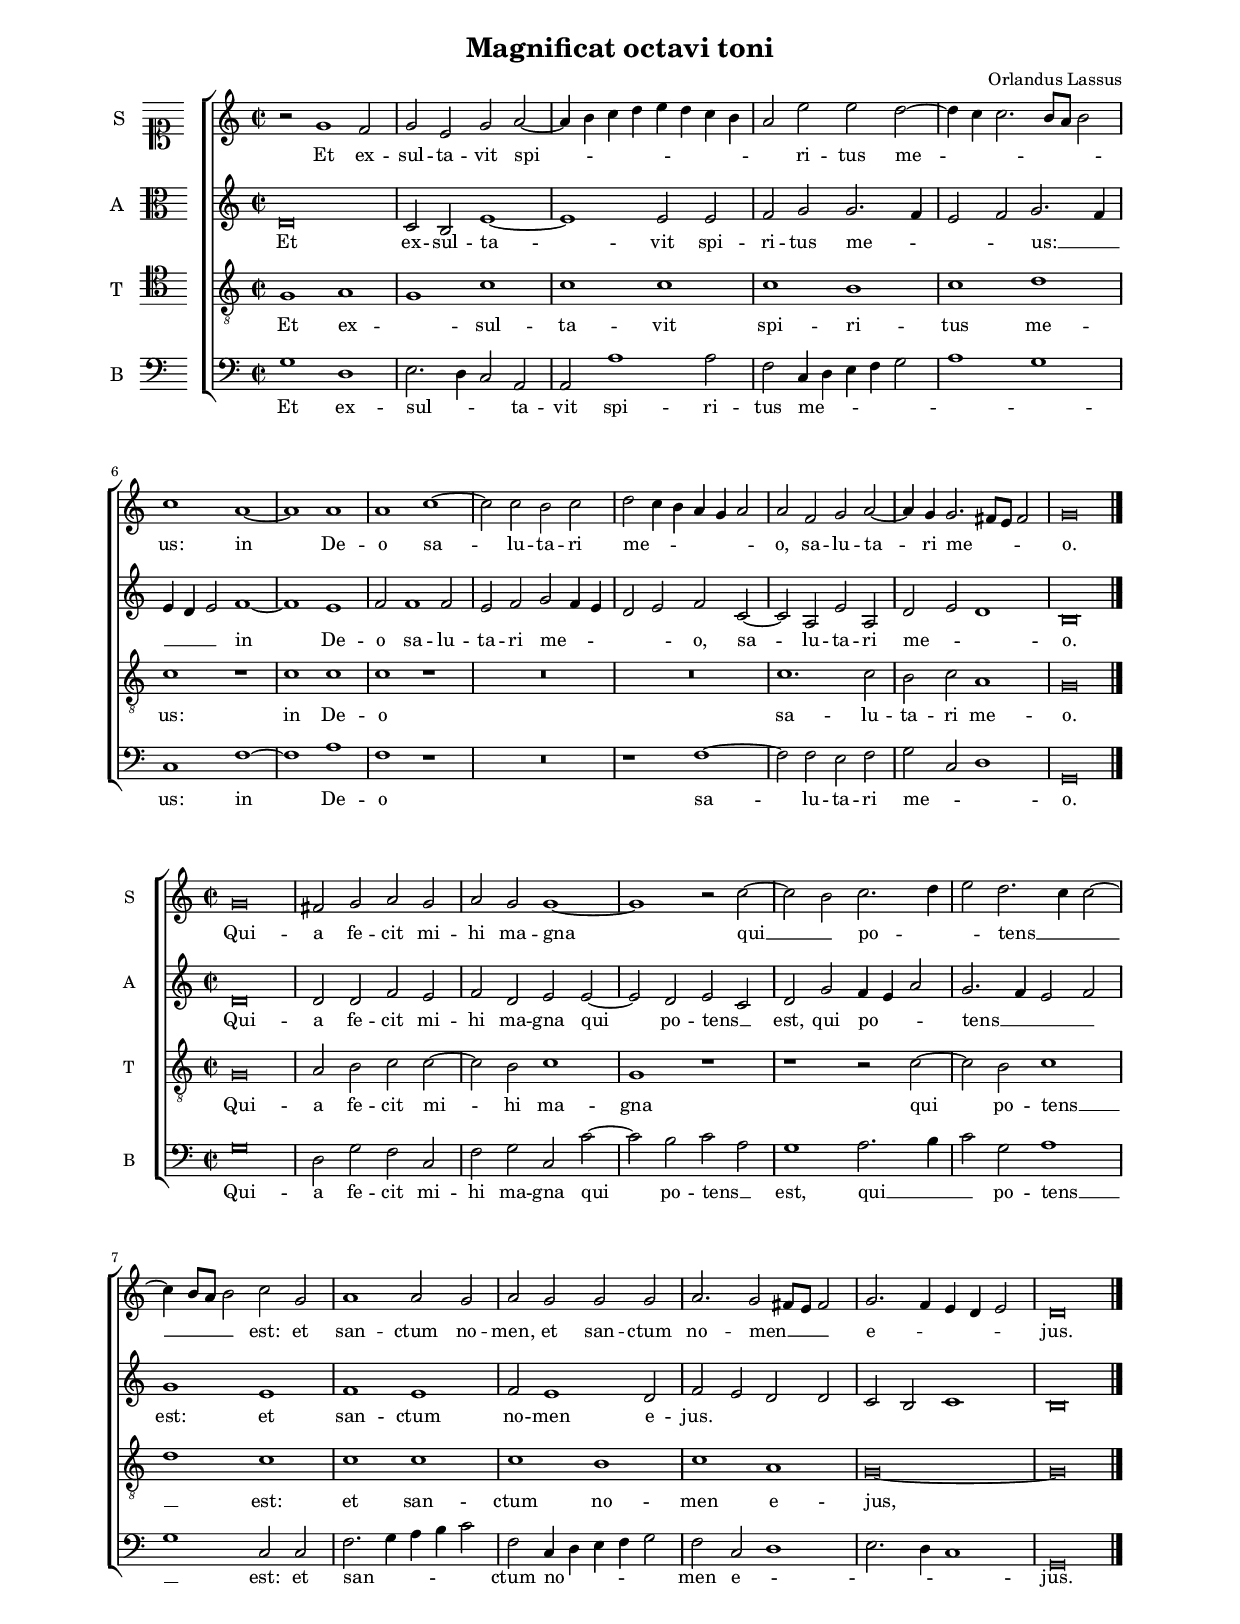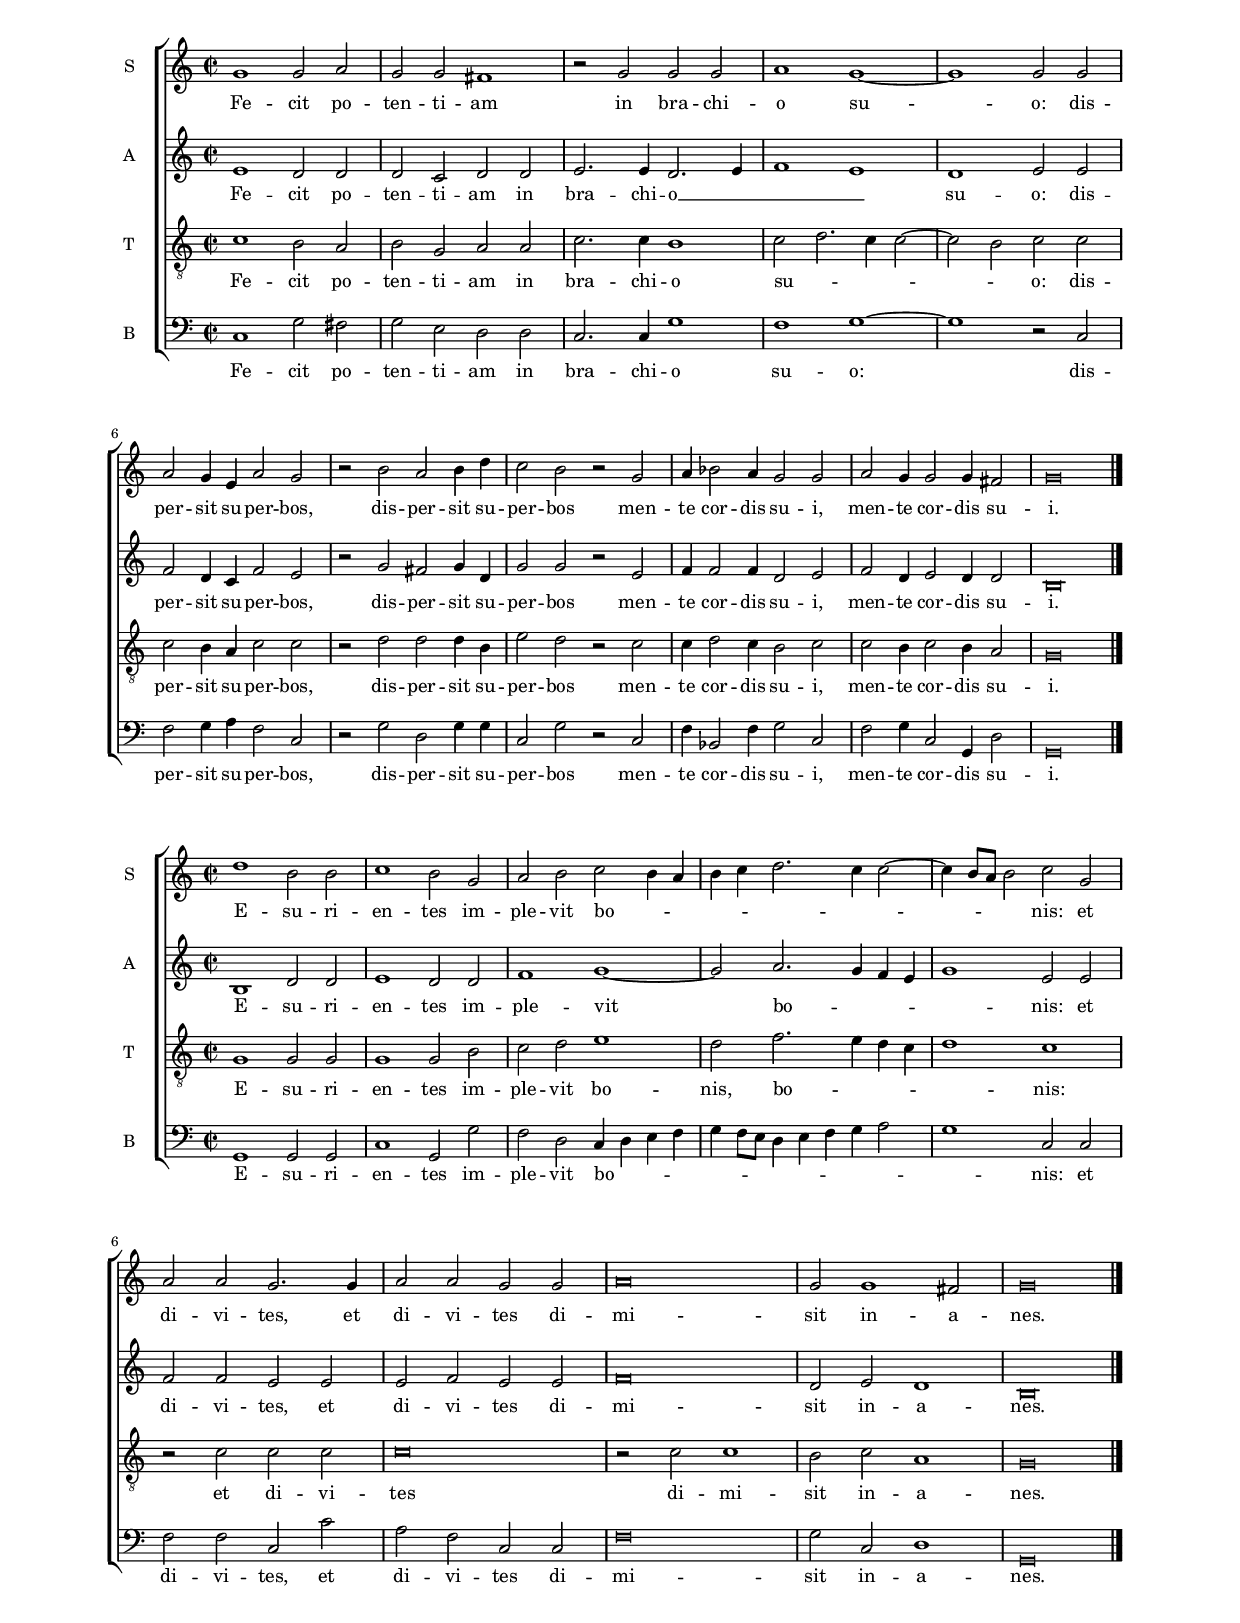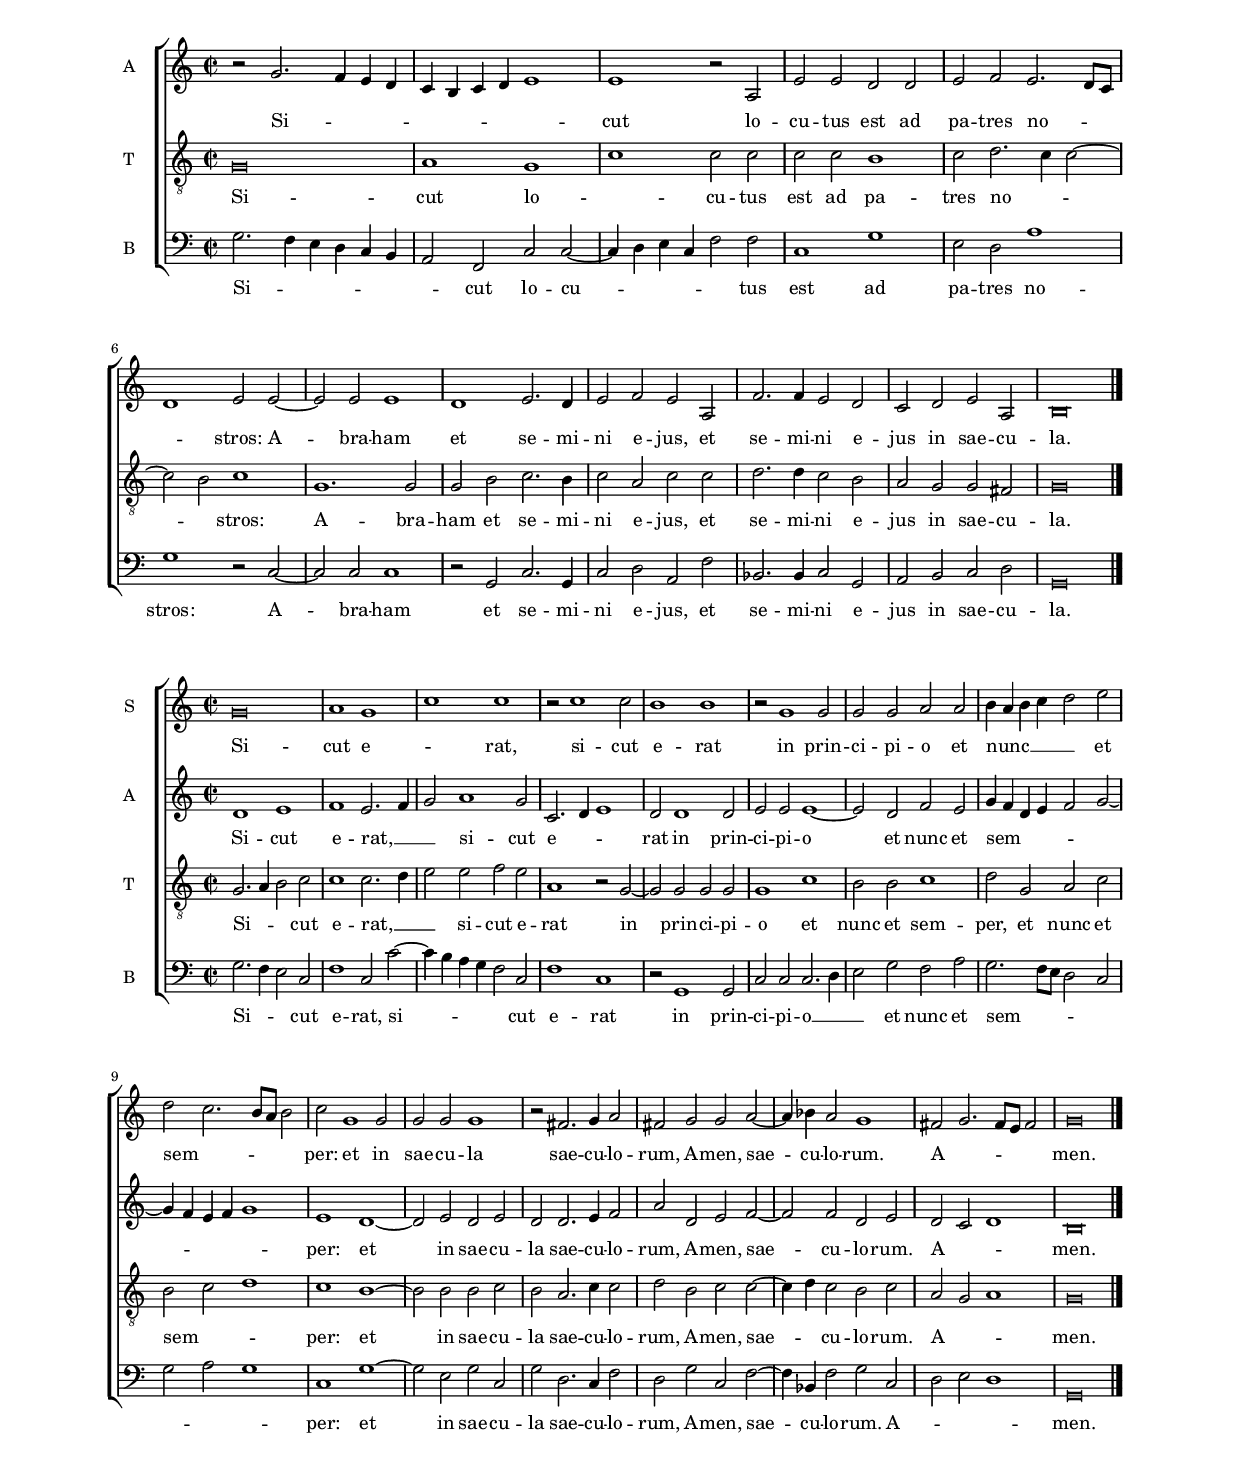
\version "2.18.2"
\include "deutsch.ly"
#(set-global-staff-size 15)
#(ly:set-option 'point-and-click #f)


\header
{
  title="Magnificat octavi toni"
  composer="Orlandus Lassus"
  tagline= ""
}
	
	ficta = { \once \set suggestAccidentals = ##t }
	
	forget = #(define-music-function (parser location music) (ly:music?) #{
		\accidentalStyle forget
		$music
		\accidentalStyle default
		#})
	
	m = \melisma
	me = \melismaEnd


\paper
	{
	top-margin = 1.4 \cm
	bottom-margin = 1.8 \cm
	left-margin = 2 \cm
	right-margin = 2 \cm
	ragged-bottom = ##f
	ragged-last-bottom = ##t
	print-page-number = ##f
	score-system-spacing = #'((basic-distance . 18) (minimum-distance . 14) (padding . 7) (strechability . 250))
	system-system-spacing = #'((basic-distance . 18) (minimum-distance . 14) (padding . 7) (strechability . 250))
%	scoreTitleMarkup = \markup { \fill-line  { \null \fontsize #2 \bold \fromproperty #'header:piece \fromproperty #'header:opus } }
%	systems-per-page = 4
%	min-systems-per-page = 3
	}

global = {
	\key c \major
	\time 2/2 \set Score.measureLength = #(ly:make-moment 2/1)
	}
	

incipitcantus = \markup { \score {
	{
	\set Staff.instrumentName = \markup { \fontsize #1 "S" }
	\key c \major
	\clef soprano
	s4 \bar ""
	}
	\layout  {
	raggedright = ##t
	indent = 0.7 \cm
	line-width = 1.5 \cm
	\context { \Staff \remove Time_signature_engraver }
	\override Staff.Clef.Y-extent = #'(0 . 0)
	}} \hspace #1 }
      
      
incipitaltus = \markup { \score {
	{
	\set Staff.instrumentName = \markup { \fontsize #1 "A" }
	\key c \major
	\clef alto
	s4 \bar ""
	}
	\layout  {
	raggedright = ##t
	indent = 0.7 \cm
	line-width = 1.5 \cm
	\context { \Staff \remove Time_signature_engraver }
	\override Staff.Clef.Y-extent = #'(0 . 0)
	}} \hspace #1 }


incipittenor = \markup { \score {
	{
	\set Staff.instrumentName = \markup { \fontsize #1 "T" }
	\key c \major
	\clef tenor
	s4 \bar ""
	}
	\layout  {
	raggedright = ##t
	indent = 0.7 \cm
	line-width = 1.5 \cm
	\context { \Staff \remove Time_signature_engraver }
	\override Staff.Clef.Y-extent = #'(0 . 0)
	}} \hspace #1 }
     
      
incipitbassus = \markup { \score {
	{
	\set Staff.instrumentName = \markup { \fontsize #1 "B" }
	\key c \major
	\clef bass
	s4 \bar ""
	}
	\layout  {
	raggedright = ##t
	indent = 0.7 \cm
	line-width = 1.5 \cm
	\context { \Staff \remove Time_signature_engraver }
	\override Staff.Clef.Y-extent = #'(0 . 0)
	}} \hspace #1 }


cantus =  \relative c''
	{
	r2 g1 f2
	g2 e g a~
	a4 h c d e d c h
	a2 e' e d~
%5
	d4 c c2. h8 a h2 |
	c1 a~
	a1 a
	a c~
	c2 c h c
%10
	d2 c4 h a g a2 |
	a2 f g a~
	a4 g g2. fis8 e fis2
	g\breve \bar "|." |
	}


altus =  \relative c'
       {
	d\breve
	c2 h e1~
	e1 e2 e
	f2 g g2. f4
%5
	e2 f g2. f4 |
	e4 d e2 f1~
	f1 e
	f2 f1 f2
	e2 f g f4 e
%10
	d2 e f c~ |
	c2 a e' a,
	d2 e d1
	h\breve |
	}


tenor =  \relative c'
	{
	g1 a
	g1 c
	c1 c
	c1 h
%5
	c1 d |
	c1 r
	c1 c
	c1 r
	R\breve
%10
	R\breve |
	c1. c2
	h2 c a1
	g\breve |
	}


bassus  =  \relative c
	{
	g'1 d
	e2. d4 c2 a
	a2 a'1 a2
	f2 c4 d e f g2
%5
	a1 g |
	c,1 f~
	f1 a
	f1 r
	R\breve
%10
	r1 f~ |
	f2 f e f
	g2 c, d1
	g,\breve |
	
	}


lyricscantus = \lyricmode {
	Et ex -- sul -- ta -- vit spi -- _ _ _ _ _ _ _ _ ri -- tus me -- _ _ _ _ _ us:
	in De -- o
	sa -- lu -- ta -- ri me -- _ _ _ _ _ o,
	sa -- lu -- ta -- ri me -- _ _ _ o.
	}


lyricsaltus = \lyricmode {
	Et ex -- sul -- ta -- vit spi -- ri -- tus me -- _ _ _ us: __ _ _ _ _
	in De -- o
	sa -- lu -- ta -- ri me -- _ _ _ _ o,
	sa -- lu -- ta -- ri me -- _ _ o.
	}


lyricstenor = \lyricmode {
	Et ex -- _ sul -- ta -- vit spi -- ri -- tus me -- us:
	in De -- o
	sa -- lu -- ta -- ri me -- o.
	}


lyricsbassus = \lyricmode {
	Et ex -- sul -- _ _ ta -- vit spi -- ri -- tus me -- _ _ _ _ _ _ us:
	in De -- o
	sa -- lu -- ta -- ri me -- _ _ o.
	}


\score
{  
	% \transpose {
	\new ChoirStaff \with { \override StaffGrouper.staff-staff-spacing.basic-distance = #12 }
	<<

	\new Staff << \global
	\new Voice="v1" {
		\set Staff.instrumentName=\incipitcantus
		\set Staff.midiInstrument = "reed organ"
		\clef violin
		\cantus }
	\new Lyrics \lyricsto "v1" {\lyricscantus }
	>>


	\new Staff << \global
	\new Voice="v2" {
		\set Staff.instrumentName=\incipitaltus
		\set Staff.midiInstrument = "reed organ"
		\clef violin 
		\altus}
	\new Lyrics \lyricsto "v2" {\lyricsaltus }
	>>


	\new Staff << \global
	\new Voice="v3" {
		\set Staff.instrumentName=\incipittenor
		\set Staff.midiInstrument = "reed organ"
		\clef "G_8"
		\tenor }
	\new Lyrics \lyricsto "v3" {\lyricstenor }
	>>


	\new Staff << \global
	\new Voice="v4" {
		\set Staff.instrumentName=\incipitbassus
		\set Staff.midiInstrument = "reed organ"
		\clef bass
		\bassus }
	\new Lyrics \lyricsto "v4" {\lyricsbassus}
	>>

	>>
	% } % transpose

	\layout
	{
	indent = 1.6 \cm
%	\context { \Lyrics \override VerticalAxisGroup.nonstaff-relatedstaff-spacing.padding = #2 }
	\context { \Staff \override TimeSignature.break-visibility = #end-of-line-invisible }
%	\context { \Staff \override InstrumentName.X-offset = #'-25 }
	\context { \Score \override BarNumber.padding = #2 }
	\context { \Voice \override NoteHead.style = #'baroque }
	}


\midi
	{
    	\tempo 2 = 90
	}

}

%%%%%%%%%%%%%%%%%%%%   2. QUIA FECIT MIHI MAGNA


global = {
	\key c \major
	\time 2/2 \set Score.measureLength = #(ly:make-moment 2/1)
	}


cantus =  \relative c''
	{
	g\breve
	fis2 g a g
	a2 g g1~
	g1 r2 c~
%5
	c2 h c2. d4 |
	e2 d2. c4 c2~
	c4 h8 a h2 c g
	a1 a2 g
	a2 g g g
%10
	a2. g2 fis8 e fis2 |
	g2. f4 e d e2
	d\breve \bar "|." |
	}


altus =  \relative c'
        {
	d\breve
	d2 d f e
	f2 d e e~
	e2 d e c
%5
	d2 g f4 e a2 |
	g2. f4 e2 f
	g1 e
	f1 e
	f2 e1 d2
%10
	f2 e d d |
	c2 h c1
	h\breve |
	}


tenor =  \relative c'
	{
	g\breve
	a2 h c c~
	c2 h c1
	g1 r
%5
	r1 r2 c~ |
	c2 h c1
	d1 c
	c1 c
	c1 h
%10
	c1 a |
	g\breve~
	g\breve |
	}


bassus  =  \relative c
	{
	g'\breve
	d2 g f c
	f2 g c, c'~
	c2 h c a
%5
	g1 a2. h4 |
	c2 g a1
	g1 c,2 c
	f2. g4 a h c2
	f,2 c4 d e f g2
%10
	f2 c d1 |
	e2. d4 c1
	g\breve |
	}


lyricscantus = \lyricmode {
	Qui -- a fe -- cit mi -- hi ma -- gna qui __ _ po -- _ _ tens __ _ _ _ _ _ est:
	et san -- ctum no -- men,
	et san -- ctum no -- men __ _ _ _ e -- _ _ _ _ jus.
	}


lyricsaltus = \lyricmode {
	Qui -- a fe -- cit mi -- hi ma -- gna qui po -- tens __ _ est,
	qui po -- _ _ tens __ _ _ _ est:
	et san -- ctum no -- men e -- jus.
	}


lyricstenor = \lyricmode {
	Qui -- a fe -- cit mi -- hi ma -- gna qui po -- tens __ _ est:
	et san -- ctum no -- men e -- jus,
	et san -- ctum no -- men e -- jus.
	}


lyricsbassus = \lyricmode {
	Qui -- a fe -- cit mi -- hi ma -- gna qui po -- tens __ _ est,
	qui __ _ _ po -- tens __ _ est:
	et san -- _ _ _ _ ctum no -- _ _ _ _ men e -- _ _ _ _ jus.
	}


\score
{  
	% \transpose {
	\new ChoirStaff \with { \override StaffGrouper.staff-staff-spacing.basic-distance = #12 }
	<<

	\new Staff <<\global
	\new Voice="v1" {
	  \set Staff.instrumentName="S"
		\set Staff.midiInstrument = "reed organ"
		\clef violin
		\cantus }
	\new Lyrics \lyricsto "v1" {\lyricscantus }
	>>


	\new Staff << \global
	\new Voice="v2" {
	  \set Staff.instrumentName="A"
		\set Staff.midiInstrument = "reed organ"
		\clef violin 
		\altus}
	\new Lyrics \lyricsto "v2" {\lyricsaltus }
	>>


	\new Staff <<\global
	\new Voice="v3" {
	  \set Staff.instrumentName="T"
		\set Staff.midiInstrument = "reed organ"
		\clef "G_8"
		\tenor }
	\new Lyrics \lyricsto "v3" {\lyricstenor }
	>>


	\new Staff <<\global
	\new Voice="v4" {
	  \set Staff.instrumentName="B"
		\set Staff.midiInstrument = "reed organ"
		\clef bass
		\bassus }
	\new Lyrics \lyricsto "v4" {\lyricsbassus}
	>>
	
	>>
	% } % transpose

	\layout
	{
	indent = 0.8 \cm
%	\context { \Lyrics \override VerticalAxisGroup.nonstaff-relatedstaff-spacing.padding = #2 }
	\context { \Staff \override TimeSignature.break-visibility = #end-of-line-invisible }
%	\context { \Staff \override InstrumentName.X-offset = #'-25 }
	\context { \Score \override BarNumber.padding = #2 }
	\context { \Voice \override NoteHead.style = #'baroque }
	}

\midi
	{
    	\tempo 2 = 90
	}
	
}


%%%%%%%%%%%%%%%%%%%%   3. FECIT POTENTIAM


global = {
	\key c \major
	\time 2/2 \set Score.measureLength = #(ly:make-moment 2/1)
	}


cantus =  \relative c''
	{
	g1 g2 a
	g2 g fis1
	r2 g g g
	a1 g~
%5
	g1 g2 g |
	a2 g4 e a2 g
	r2 h a h4 d
	c2 h r g
	a4 b2 a4 g2 g
%10
	a2 g4 g2 g4 fis2 |
	g\breve \bar "|." |
	}


altus =  \relative c'
        {
	e1 d2 d
	d2 c d d
	e2. e4 d2. e4
	f1 e
%5
	d1 e2 e |
	f2 d4 c f2 e
	r2 g fis g4 d
	g2 g r e
	f4 f2 f4 d2 e
%10
	f2 d4 e2 d4 d2 |
	h\breve |
	}


tenor =  \relative c'
	{
	c1 h2 a
	h2 g a a
	c2. c4 h1
	c2 d2. c4 c2~
%5
	c2 h c c |
	c2 h4 a c2 c
	r2 d d d4 h
	e2 d r c
	c4 d2 c4 h2 c
%10
	c2 h4 c2 h4 a2 |
	g\breve |
	}


bassus  =  \relative c
	{
	c1 g'2 fis
	g2 e d d
	c2. c4 g'1
	f1 g~
%5
	g1 r2 c, |
	f2 g4 a f2 c
	r2 g' d g4 g
	c,2 g' r c,
	f4 b,2 f'4 g2 c,
%10
	f2 g4 c,2 g4 d'2 |
	g,\breve |
	}


lyricscantus = \lyricmode {
	Fe -- cit po -- ten -- ti -- am in bra -- chi -- o su -- o:
	dis -- per -- sit su -- per -- bos,
	dis -- per -- sit su -- per -- bos
	men -- te cor -- dis su -- i,
	men -- te cor -- dis su -- i.
	}


lyricsaltus = \lyricmode {
	Fe -- cit po -- ten -- ti -- am in bra -- chi -- o __ _ _ _ su -- o:
	dis -- per -- sit su -- per -- bos,
	dis -- per -- sit su -- per -- bos
	men -- te cor -- dis su -- i,
	men -- te cor -- dis su -- i.
	}


lyricstenor = \lyricmode {
	Fe -- cit po -- ten -- ti -- am in bra -- chi -- o su -- _ _ _ _ o:
	dis -- per -- sit su -- per -- bos,
	dis -- per -- sit su -- per -- bos
	men -- te cor -- dis su -- i,
	men -- te cor -- dis su -- i.
	}


lyricsbassus = \lyricmode {
	Fe -- cit po -- ten -- ti -- am in bra -- chi -- o su -- o:
	dis -- per -- sit su -- per -- bos,
	dis -- per -- sit su -- per -- bos
	men -- te cor -- dis su -- i,
	men -- te cor -- dis su -- i.
	}


\score
{  
	% \transpose {
	\new ChoirStaff \with { \override StaffGrouper.staff-staff-spacing.basic-distance = #12 }
	<<

	\new Staff <<\global
	\new Voice="v1" {
	  \set Staff.instrumentName="S"
		\set Staff.midiInstrument = "reed organ"
		\clef violin
		\cantus }
	\new Lyrics \lyricsto "v1" {\lyricscantus }
	>>


	\new Staff << \global
	\new Voice="v2" {
	  \set Staff.instrumentName="A"
		\set Staff.midiInstrument = "reed organ"
		\clef violin 
		\altus}
	\new Lyrics \lyricsto "v2" {\lyricsaltus }
	>>


	\new Staff <<\global
	\new Voice="v3" {
	  \set Staff.instrumentName="T"
		\set Staff.midiInstrument = "reed organ"
		\clef "G_8"
		\tenor }
	\new Lyrics \lyricsto "v3" {\lyricstenor }
	>>


	\new Staff <<\global
	\new Voice="v4" {
	  \set Staff.instrumentName="B"
		\set Staff.midiInstrument = "reed organ"
		\clef bass
		\bassus }
	\new Lyrics \lyricsto "v4" {\lyricsbassus}
	>>
	
	>>
	% } % transpose

	\layout
	{
	indent = 0.8 \cm
%	\context { \Lyrics \override VerticalAxisGroup.nonstaff-relatedstaff-spacing.padding = #2 }
	\context { \Staff \override TimeSignature.break-visibility = #end-of-line-invisible }
%	\context { \Staff \override InstrumentName.X-offset = #'-25 }
	\context { \Score \override BarNumber.padding = #2 }
	\context { \Voice \override NoteHead.style = #'baroque }
	}


\midi
	{
    	\tempo 2 = 90
	}
	
}


%%%%%%%%%%%%%%%%%%%%   4.  ESURIENTES


global = {
	\key c \major
	\time 2/2 \set Score.measureLength = #(ly:make-moment 2/1)
	}


cantus =  \relative c''
	{
	d1 h2 h
	c1 h2 g
	a2 h c h4 a
	h4 c d2. c4 c2~
%5
	c4 h8 a h2 c g |
	a2 a g2. g4
	a2 a g g
	a\breve
	g2 g1 fis2
%10
	g\breve \bar "|." |
	}


altus =  \relative c'
        {
	h1 d2 d
	e1 d2 d
	f1 g~
	g2 a2. g4 f e
%5
	g1 e2 e |
	f2 f e e
	e2 f e e
	f\breve
	d2 e d1
%10
	h\breve |
	}


tenor =  \relative c'
	{
	g1 g2 g
	g1 g2 h
	c2 d e1
	d2 f2. e4 d c
%5
	d1 c |
	r2 c c c
	c\breve
	r2 c c1
	h2 c a1
%10
	g\breve |
	}


bassus  =  \relative c
	{
	g1 g2 g
	c1 g2 g'
	f2 d c4 d e f
	g4 f8 e d4 e f g a2
%5
	g1 c,2 c |
	f2 f c c'
	a2 f c c
	f\breve
	g2 c, d1
%10
	g,\breve |
	}


lyricscantus = \lyricmode {
	E -- su -- ri -- en -- tes im -- ple -- vit bo -- _ _ _ _ _ _ _ _ _ _ nis:
	et di -- vi -- tes,
	et di -- vi -- tes
	di -- mi -- sit in -- a -- nes.
	}


lyricsaltus = \lyricmode {
	E -- su -- ri -- en -- tes im -- ple -- vit bo -- _ _ _ _ nis:
	et di -- vi -- tes,
	et di -- vi -- tes
	di -- mi -- sit in -- a -- nes.
	}


lyricstenor = \lyricmode {
	E -- su -- ri -- en -- tes im -- ple -- vit bo -- nis,
	bo -- _ _ _ _ nis:
	et di -- vi -- tes
	di -- mi -- sit in -- a -- nes.
	}


lyricsbassus = \lyricmode {
	E -- su -- ri -- en -- tes im -- ple -- vit bo -- _ _ _ _ _ _ _ _ _ _ _ _ nis:
	et di -- vi -- tes,
	et di -- vi -- tes
	di -- mi -- sit in -- a -- nes.
	}


\score
{  
	% \transpose {
	\new ChoirStaff \with { \override StaffGrouper.staff-staff-spacing.basic-distance = #12 }
	<<

	\new Staff <<\global
	\new Voice="v1" {
	  \set Staff.instrumentName="S"
		\set Staff.midiInstrument = "reed organ"
		\clef violin
		\cantus }
	\new Lyrics \lyricsto "v1" {\lyricscantus }
	>>


	\new Staff << \global
	\new Voice="v2" {
	  \set Staff.instrumentName="A"
		\set Staff.midiInstrument = "reed organ"
		\clef violin 
		\altus}
	\new Lyrics \lyricsto "v2" {\lyricsaltus }
	>>


	\new Staff <<\global
	\new Voice="v3" {
	  \set Staff.instrumentName="T"
		\set Staff.midiInstrument = "reed organ"
		\clef "G_8"
		\tenor }
	\new Lyrics \lyricsto "v3" {\lyricstenor }
	>>


	\new Staff <<\global
	\new Voice="v4" {
	  \set Staff.instrumentName="B"
		\set Staff.midiInstrument = "reed organ"
		\clef bass
		\bassus }
	\new Lyrics \lyricsto "v4" {\lyricsbassus}
	>>
	
	>>
	% } % transpose

	\layout
	{
	indent = 0.8 \cm
%	\context { \Lyrics \override VerticalAxisGroup.nonstaff-relatedstaff-spacing.padding = #2 }
	\context { \Staff \override TimeSignature.break-visibility = #end-of-line-invisible }
%	\context { \Staff \override InstrumentName.X-offset = #'-25 }
	\context { \Score \override BarNumber.padding = #2 }
	\context { \Voice \override NoteHead.style = #'baroque }
	}


\midi
	{
    	\tempo 2 = 90
	}

}


%%%%%%%%%%%%%%%%%%%%   5. SICUT LOCUTUS EST AD PATRES NOSTROS


global = {
	\key c \major
	\time 2/2 \set Score.measureLength = #(ly:make-moment 2/1)
	}


altus =  \relative c'
        {
	r2 g'2. f4 e d
	c4 h c d e1
	e1 r2 a,
	e'2 e d d
%5
	e2 f e2. d8 c |
	d1 e2 e~
	e2 e e1
	d1 e2. d4
	e2 f e a,
%10
	f'2. f4 e2 d |
	c2 d e a,
	h\breve \bar "|." |
	}


tenor =  \relative c'
	{
	g\breve
	a1 g
	c1 c2 c
	c2 c h1
%5
	c2 d2. c4 c2~ |
	c2 h c1
	g1. g2
	g2 h c2. h4
	c2 a c c
%10
	d2. d4 c2 h |
	a2 g g fis
	g\breve |
	}


bassus  =  \relative c
	{
	g'2. f4 e d c h
	a2 f c'2 c~
	c4 d e c f2 f
	c1 g'
%5
	e2 d a'1 |
	g1 r2 c,~
	c2 c c1
	r2 g c2. g4
	c2 d a f'
%10
	b,2. b4 c2 g |
	a2 h c d
	g,\breve |
	}


lyricsaltus = \lyricmode {
	Si -- _ _ _ _ _ _ _ _ cut lo -- cu -- tus est ad pa -- tres no -- _ _ _ stros:
	A -- bra -- ham et se -- mi -- ni e -- jus,
	et se -- mi -- ni e -- jus in sae -- cu -- la.
	}


lyricstenor = \lyricmode {
	Si -- cut lo -- _ cu -- tus est ad pa -- tres no -- _ _ _ stros:
	A -- bra -- ham
	et se -- mi -- ni e -- jus,
	et se -- mi -- ni e -- jus in sae -- cu -- la.
	}


lyricsbassus = \lyricmode {
	Si -- _ _ _ _ _ _ cut lo -- cu -- _ _ _ _ tus est ad pa -- tres no -- stros:
	A -- bra -- ham
	et se -- mi -- ni e -- jus,
	et se -- mi -- ni e -- jus in sae -- cu -- la.
	}


\score
{  
	% \transpose {
	\new ChoirStaff \with { \override StaffGrouper.staff-staff-spacing.basic-distance = #12 }
	<<

	\new Staff << \global
	\new Voice="v2" {
	  \set Staff.instrumentName="A"
		\set Staff.midiInstrument = "reed organ"
		\clef violin 
		\altus}
	\new Lyrics \lyricsto "v2" {\lyricsaltus }
	>>


	\new Staff <<\global
	\new Voice="v3" {
	  \set Staff.instrumentName="T"
		\set Staff.midiInstrument = "reed organ"
		\clef "G_8"
		\tenor }
	\new Lyrics \lyricsto "v3" {\lyricstenor }
	>>


	\new Staff <<\global
	\new Voice="v4" {
	  \set Staff.instrumentName="B"
		\set Staff.midiInstrument = "reed organ"
		\clef bass
		\bassus }
	\new Lyrics \lyricsto "v4" {\lyricsbassus}
	>>
	
	>>
	% } % transpose

	\layout
	{
	indent = 0.8 \cm
	\context { \Lyrics \override VerticalAxisGroup.nonstaff-relatedstaff-spacing.padding = #1.5 }
	\context { \Staff \override TimeSignature.break-visibility = #end-of-line-invisible }
%	\context { \Staff \override InstrumentName.X-offset = #'-25 }
	\context { \Score \override BarNumber.padding = #2 }
	\context { \Voice \override NoteHead.style = #'baroque }
	}


\midi
	{
    	\tempo 2 = 90
	}

}


%%%%%%%%%%%%%%%%%%%%   6. SICUT ERAT IN PRINCIPIO


global = {
	\key c \major
	\time 2/2 \set Score.measureLength = #(ly:make-moment 2/1)
	}


cantus =  \relative c''
	{
	g\breve
	a1 g
	c1 c
	r2 c1 c2
%5
	h1 h |
	r2 g1 g2
	g2 g a a
	h4 a h c d2 e
	d2 c2. h8 a h2
%10
	c2 g1 g2 |
	g2 g g1
	r2 fis2. g4 a2
	fis2 g g a~
	a4 b a2 g1
%15
	fis2 g2. fis8 e fis2 |
	g\breve \bar "|." |
	}


altus =  \relative c'
        {
	d1 e
	f1 e2. f4
	g2 a1 g2
	c,2. d4 e1
%5
	d2 d1 d2 |
	e2 e e1~
	e2 d f e
	g4 f d e f2 g~
	g4 f e f g1
%10
	e1 d~ |
	d2 e d e
	d2 d2. e4 f2
	a2 d, e f~
	f2 f d e
%15
	d2 c d1 |
	h\breve |
	}


tenor =  \relative c'
	{
	g2. a4 h2 c
	c1 c2. d4
	e2 e f e
	a,1 r2 g~
%5
	g2 g g g |
	g1 c
	h2 h c1
	d2 g, a c
	h2 c d1
%10
	c1 h~ |
	h2 h h c
	h2 a2. c4 c2
	d2 h c c~
	c4 d c2 h c
%15
	a2 g a1 |
	g\breve |
	}


bassus  =  \relative c
	{
	g'2. f4 e2 c
	f1 c2 c'~
	c4 h a g f2 c
	f1 c
%5
	r2 g1 g2 |
	c2 c c2. d4
	e2 g f a
	g2. f8 e d2 c
	g'2 a g1
%10
	c,1 g'~ |
	g2 e g c,
	g'2 d2. c4 f2
	d2 g c, f~
	f4 b, f'2 g c,
%15
	d2 e d1 |
	g,\breve |
	}


lyricscantus = \lyricmode {
	Si -- cut e -- _ rat,
	si -- cut e -- rat in prin -- ci -- pi -- o et nunc __ _ _ _ _ et sem -- _ _ _ _ per:
	et in sae -- cu -- la
	sae -- cu -- lo -- rum, A -- men,
	sae -- cu -- lo -- rum. A -- _ _ _ _ men.
	}


lyricsaltus = \lyricmode {
	Si -- cut e -- rat, __ _ _
	si -- cut e -- _ _ rat in prin -- ci -- pi -- o et nunc et sem -- _ _ _ _ _ _ _ _ _ per:
	et in sae -- cu -- la
	sae -- cu -- lo -- rum, A -- men,
	sae -- cu -- lo -- rum. A -- _ _ men.
	}


lyricstenor = \lyricmode {
	Si -- _ _ cut e -- rat, __ _ _
	si -- cut e -- rat in prin -- ci -- pi -- o et nunc et sem -- per,
	et nunc et sem -- _ _ per:
	et in sae -- cu -- la
	sae -- cu -- lo -- rum, A -- men,
	sae -- _ cu -- lo -- rum. A -- _ _ men.
	}


lyricsbassus = \lyricmode {
	Si -- _ _ cut e -- rat,
	si -- _ _ _ _ cut e -- rat in prin -- ci -- pi -- o __ _ _ et nunc et sem -- _ _ _ _ _ _ _ per:
	et in sae -- cu -- la
	sae -- cu -- lo -- rum, A -- men,
	sae -- cu -- lo -- rum. A -- _ _ _ men.
	}


\score
{  
	% \transpose {
	\new ChoirStaff \with { \override StaffGrouper.staff-staff-spacing.basic-distance = #12 }
	<<

	\new Staff <<\global
	\new Voice="v1" {
	  \set Staff.instrumentName="S"
		\set Staff.midiInstrument = "reed organ"
		\clef violin
		\cantus }
	\new Lyrics \lyricsto "v1" {\lyricscantus }
	>>


	\new Staff << \global
	\new Voice="v2" {
	  \set Staff.instrumentName="A"
		\set Staff.midiInstrument = "reed organ"
		\clef violin 
		\altus}
	\new Lyrics \lyricsto "v2" {\lyricsaltus }
	>>


	\new Staff <<\global
	\new Voice="v3" {
	  \set Staff.instrumentName="T"
		\set Staff.midiInstrument = "reed organ"
		\clef "G_8"
		\tenor }
	\new Lyrics \lyricsto "v3" {\lyricstenor }
	>>


	\new Staff <<\global
	\new Voice="v4" {
	  \set Staff.instrumentName="B"
		\set Staff.midiInstrument = "reed organ"
		\clef bass
		\bassus }
	\new Lyrics \lyricsto "v4" {\lyricsbassus}
	>>
	
	>>
	% } % transpose

	\layout
	{
	indent = 0.8 \cm
	\context { \Lyrics \override VerticalAxisGroup.nonstaff-relatedstaff-spacing.padding = #1.5 }
	\context { \Staff \override TimeSignature.break-visibility = #end-of-line-invisible }
%	\context { \Staff \override InstrumentName.X-offset = #'-25 }
	\context { \Score \override BarNumber.padding = #2 }
	\context { \Voice \override NoteHead.style = #'baroque }
	}

\midi
	{
    	\tempo 2 = 90
	}

}

% EOF